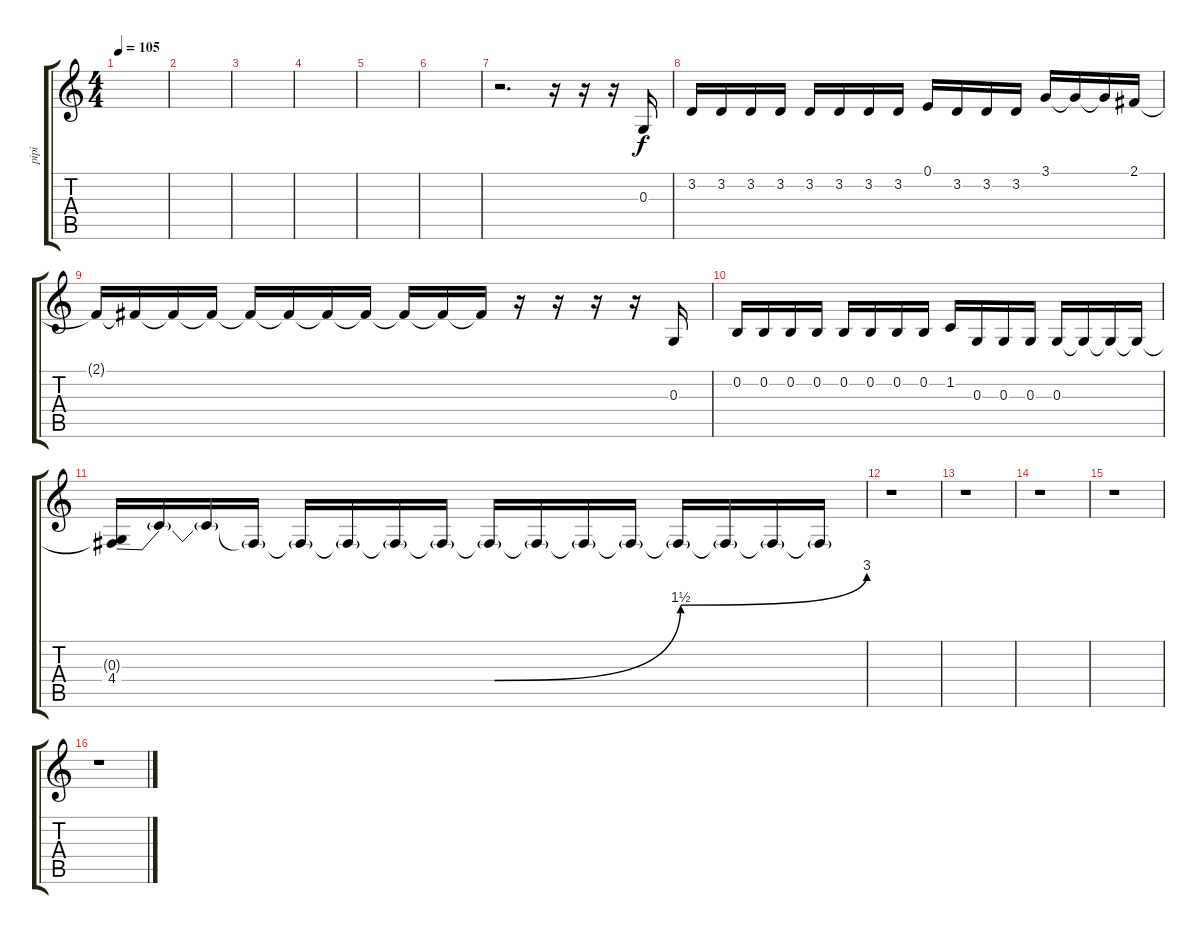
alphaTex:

\track ("pipi" "pipi") {instrument accordion}
\staff {score tabs}
\tuning (E4 B3 G3 D3 A2 E2) {hide}
\ts (4 4)
\tempo 105
\clef g2
\ks c
|
|
|
|
|
|
r.2{d volume 8} r.16 r.16 r.16 0.3.16 |
3.2.16 3.2.16 3.2.16 3.2.16 3.2.16 3.2.16 3.2.16 3.2.16 0.1.16 3.2.16 3.2.16 3.2.16 3.1.16 3.1{t}.16 3.1{t}.16 2.1.16 |
2.1{t}.16 2.1{t}.16 2.1{t}.16 2.1{t}.16 2.1{t}.16 2.1{t}.16 2.1{t}.16 2.1{t}.16 2.1{t}.16 2.1{t}.16 2.1{t}.16 r.16 r.16 r.16 r.16 0.3.16 |
0.2.16 0.2.16 0.2.16 0.2.16 0.2.16 0.2.16 0.2.16 0.2.16 1.2.16 0.3.16 0.3.16 0.3.16 0.3.16 0.3{t}.16 0.3{t}.16 0.3{t}.16 |
(0.3{t} 4.4{be (custom 0 0 30 0 45 6 60 12)}).16 4.4{t}.16 4.4{t}.16 4.4{t}.16 4.4{t}.16 4.4{t}.16 4.4{t}.16 4.4{t}.16 4.4{t}.16 4.4{t}.16 4.4{t}.16 4.4{t}.16 4.4{t}.16 4.4{t}.16 4.4{t}.16 4.4{t}.16 |
r.1 |
r.1 |
r.1 |
r.1 |
r.1
